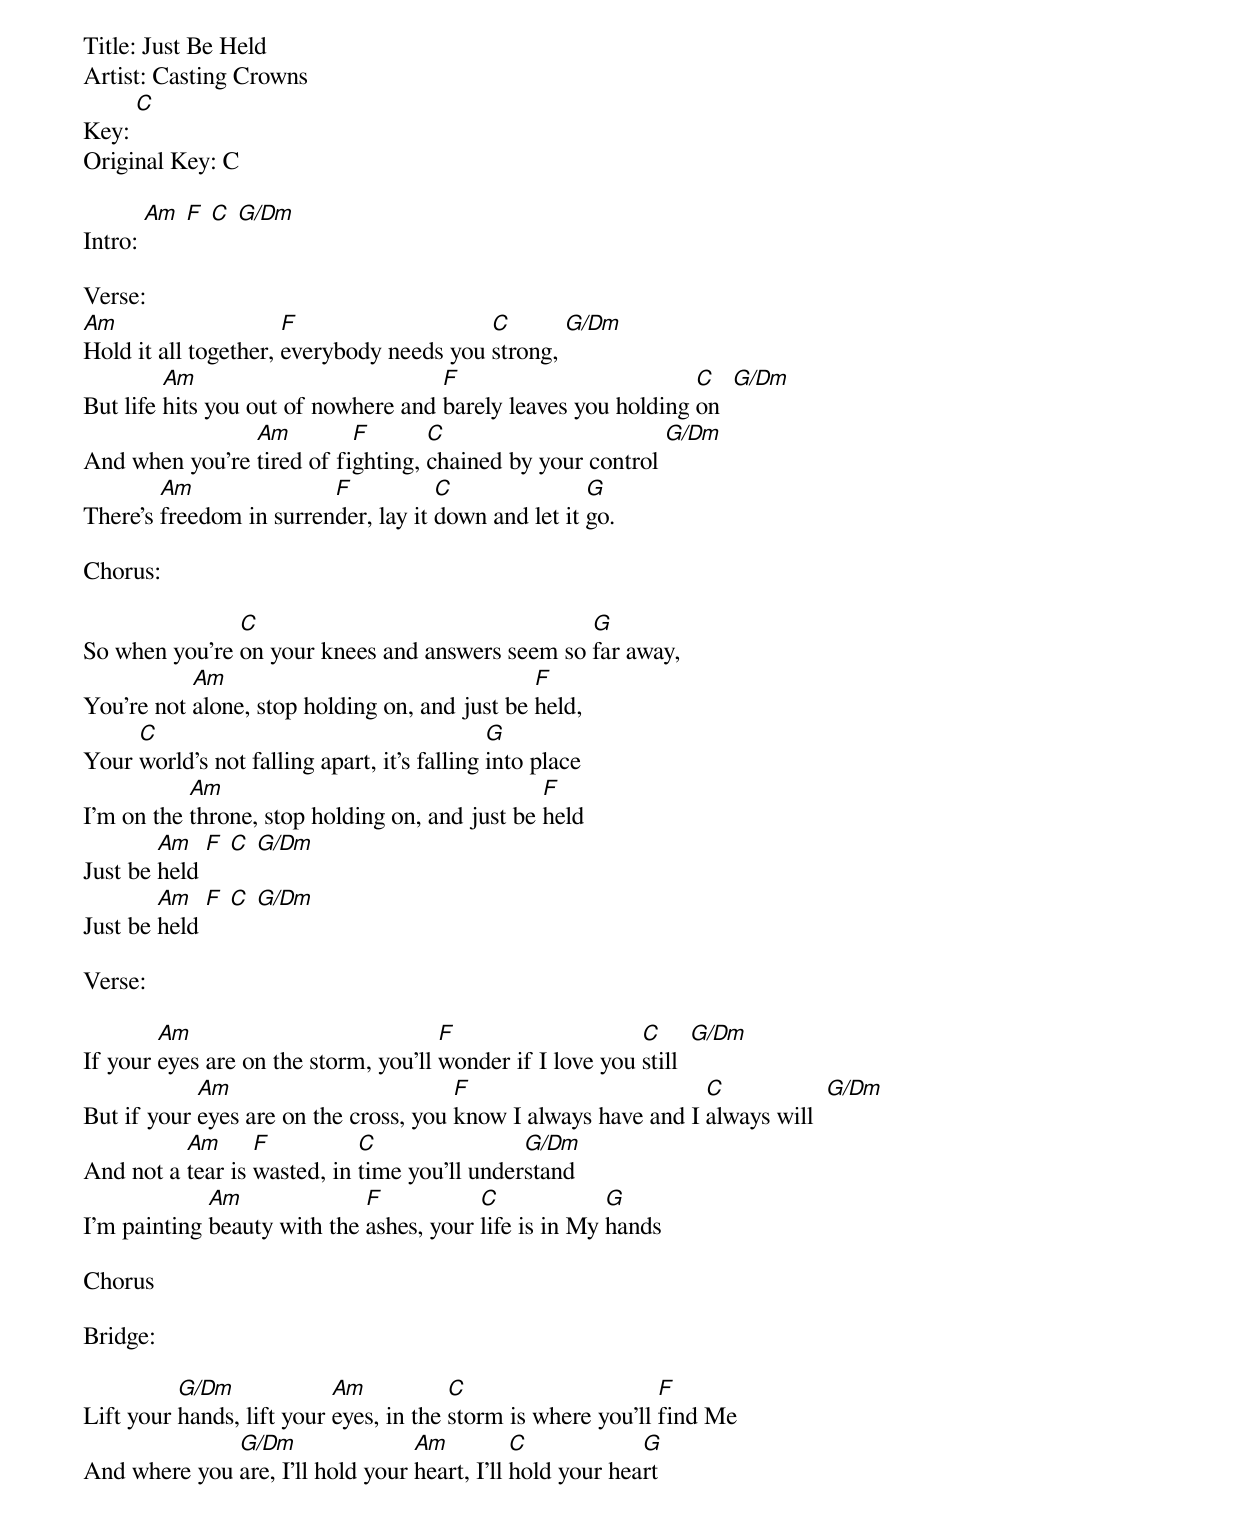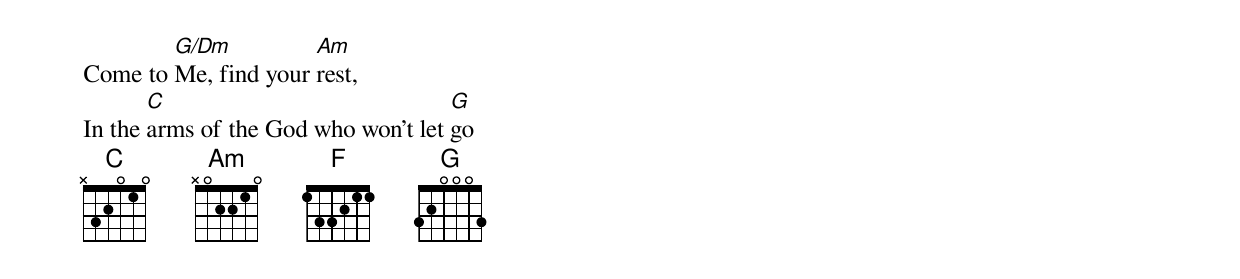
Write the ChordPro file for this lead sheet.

Title: Just Be Held
Artist: Casting Crowns
Key: [C]
Original Key: C

Intro: [Am] [F] [C] [G/Dm]

Verse:
[Am]Hold it all together, [F]everybody needs you [C]strong, [G/Dm]
But life [Am]hits you out of nowhere and [F]barely leaves you holding [C]on  [G/Dm]
And when you're [Am]tired of fi[F]ghting, [C]chained by your control [G/Dm]
There's [Am]freedom in surren[F]der, lay it [C]down and let it [G]go.

Chorus:

So when you're [C]on your knees and answers seem so [G]far away,
You're not [Am]alone, stop holding on, and just be [F]held,
Your [C]world's not falling apart, it's falling [G]into place
I'm on the [Am]throne, stop holding on, and just be [F]held
Just be [Am]held [F] [C] [G/Dm]
Just be [Am]held [F] [C] [G/Dm]

Verse:

If your [Am]eyes are on the storm, you'll [F]wonder if I love you [C]still  [G/Dm]
But if your [Am]eyes are on the cross, you [F]know I always have and I [C]always will  [G/Dm]
And not a [Am]tear is [F]wasted, in [C]time you'll under[G/Dm]stand
I'm painting [Am]beauty with the [F]ashes, your [C]life is in My [G]hands

Chorus

Bridge:

Lift your [G/Dm]hands, lift your [Am]eyes, in the [C]storm is where you'll [F]find Me
And where you [G/Dm]are, I'll hold your [Am]heart, I'll [C]hold your hea[G]rt
Come to [G/Dm]Me, find your [Am]rest,
In the [C]arms of the God who won't let [G]go
